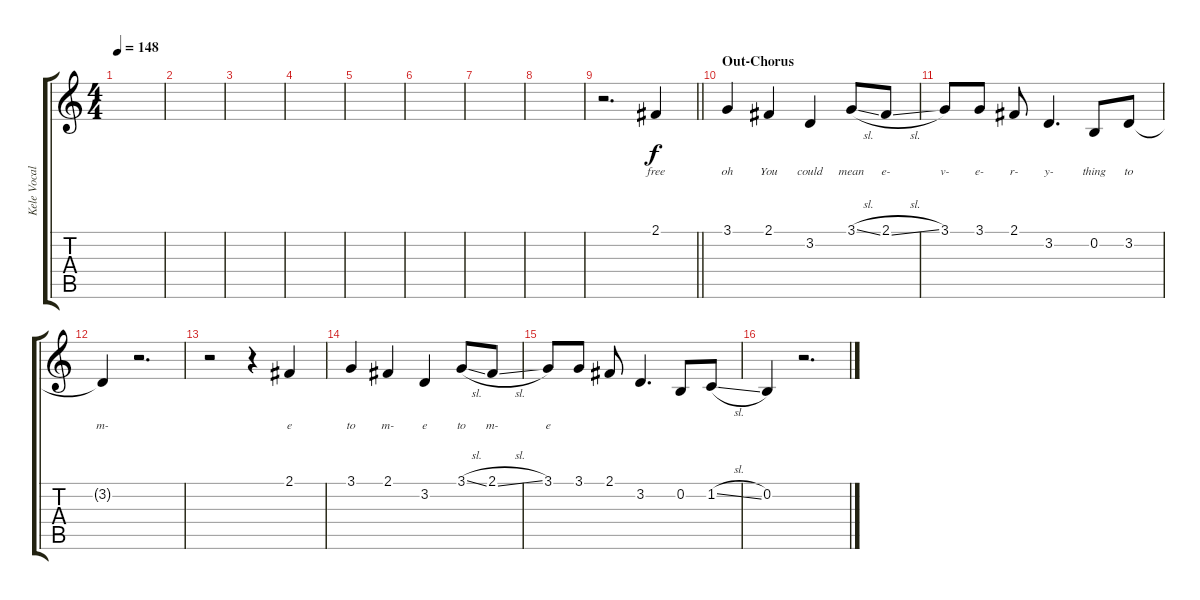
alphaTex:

\track ("Kele Vocals" "Kele Vocal") {instrument choiraahs}
\staff {score tabs}
\tuning (E4 B3 G3 D3 A2 E2) {hide}
\ts (4 4)
\tempo 148
\clef g2
\ks c
|
|
|
|
|
|
|
|
\barLineRight lightlight
r.2{d} 2.1.4{lyrics (0 "free") lyrics (1 "") lyrics (2 "") lyrics (3 "") lyrics (4 "")} |
\section ("" "Out-Chorus")
3.1.4{lyrics (0 "oh") lyrics (1 "") lyrics (2 "") lyrics (3 "") lyrics (4 "")} 2.1.4{lyrics (0 "You") lyrics (1 "") lyrics (2 "") lyrics (3 "") lyrics (4 "")} 3.2.4{lyrics (0 "could") lyrics (1 "") lyrics (2 "") lyrics (3 "") lyrics (4 "")} 3.1{sl}.8{lyrics (0 "mean") lyrics (1 "") lyrics (2 "") lyrics (3 "") lyrics (4 "")} 2.1{sl}.8{lyrics (0 "e-") lyrics (1 "") lyrics (2 "") lyrics (3 "") lyrics (4 "")} |
3.1.8{lyrics (0 "v-") lyrics (1 "") lyrics (2 "") lyrics (3 "") lyrics (4 "")} 3.1.8{lyrics (0 "e-") lyrics (1 "") lyrics (2 "") lyrics (3 "") lyrics (4 "")} 2.1.8{lyrics (0 "r-") lyrics (1 "") lyrics (2 "") lyrics (3 "") lyrics (4 "")} 3.2.4{d lyrics (0 "y-") lyrics (1 "") lyrics (2 "") lyrics (3 "") lyrics (4 "")} 0.2.8{lyrics (0 "thing") lyrics (1 "") lyrics (2 "") lyrics (3 "") lyrics (4 "")} 3.2.8{lyrics (0 "to") lyrics (1 "") lyrics (2 "") lyrics (3 "") lyrics (4 "")} |
3.2{t}.4{lyrics (0 "m-") lyrics (1 "") lyrics (2 "") lyrics (3 "") lyrics (4 "")} r.2{d} |
r.2 r.4 2.1.4{lyrics (0 "e") lyrics (1 "") lyrics (2 "") lyrics (3 "") lyrics (4 "")} |
3.1.4{lyrics (0 "to") lyrics (1 "") lyrics (2 "") lyrics (3 "") lyrics (4 "")} 2.1.4{lyrics (0 "m-") lyrics (1 "") lyrics (2 "") lyrics (3 "") lyrics (4 "")} 3.2.4{lyrics (0 "e") lyrics (1 "") lyrics (2 "") lyrics (3 "") lyrics (4 "")} 3.1{sl}.8{lyrics (0 "to") lyrics (1 "") lyrics (2 "") lyrics (3 "") lyrics (4 "")} 2.1{sl}.8{lyrics (0 "m-") lyrics (1 "") lyrics (2 "") lyrics (3 "") lyrics (4 "")} |
3.1.8{lyrics (0 "e") lyrics (1 "") lyrics (2 "") lyrics (3 "") lyrics (4 "")} 3.1.8 2.1.8 3.2.4{d} 0.2.8 1.2{sl}.8 |
0.2.4 r.2{d}
